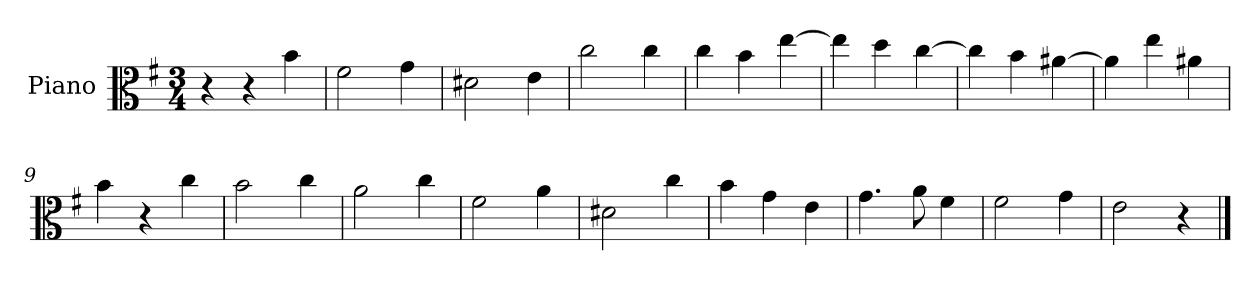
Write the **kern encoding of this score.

**kern
*part1
*staff1
*I"Piano
*I'Pno
*clefC3
*k[f#]
*M3/4
=1
4r
4r
4b\
=2
2f#\
4g\
=3
2d#X\
4e\
=4
2cc\
4cc\
=5
4cc\
4b\
[4ee\
=6
4ee\]
4dd\
[4cc\
=7
4cc\]
4b\
[4a#X\
=8
4a#\]
4ee\
4a#X\
=9
4b\
4r
4cc\
=10
2b\
4cc\
=11
2a\
4cc\
=12
2f#\
4a\
=13
2d#X\
4cc\
=14
4b\
4g\
4e\
=15
4.g\
8a\
4f#\
=16
2f#\
4g\
=17
2e\
4r
==
*-
